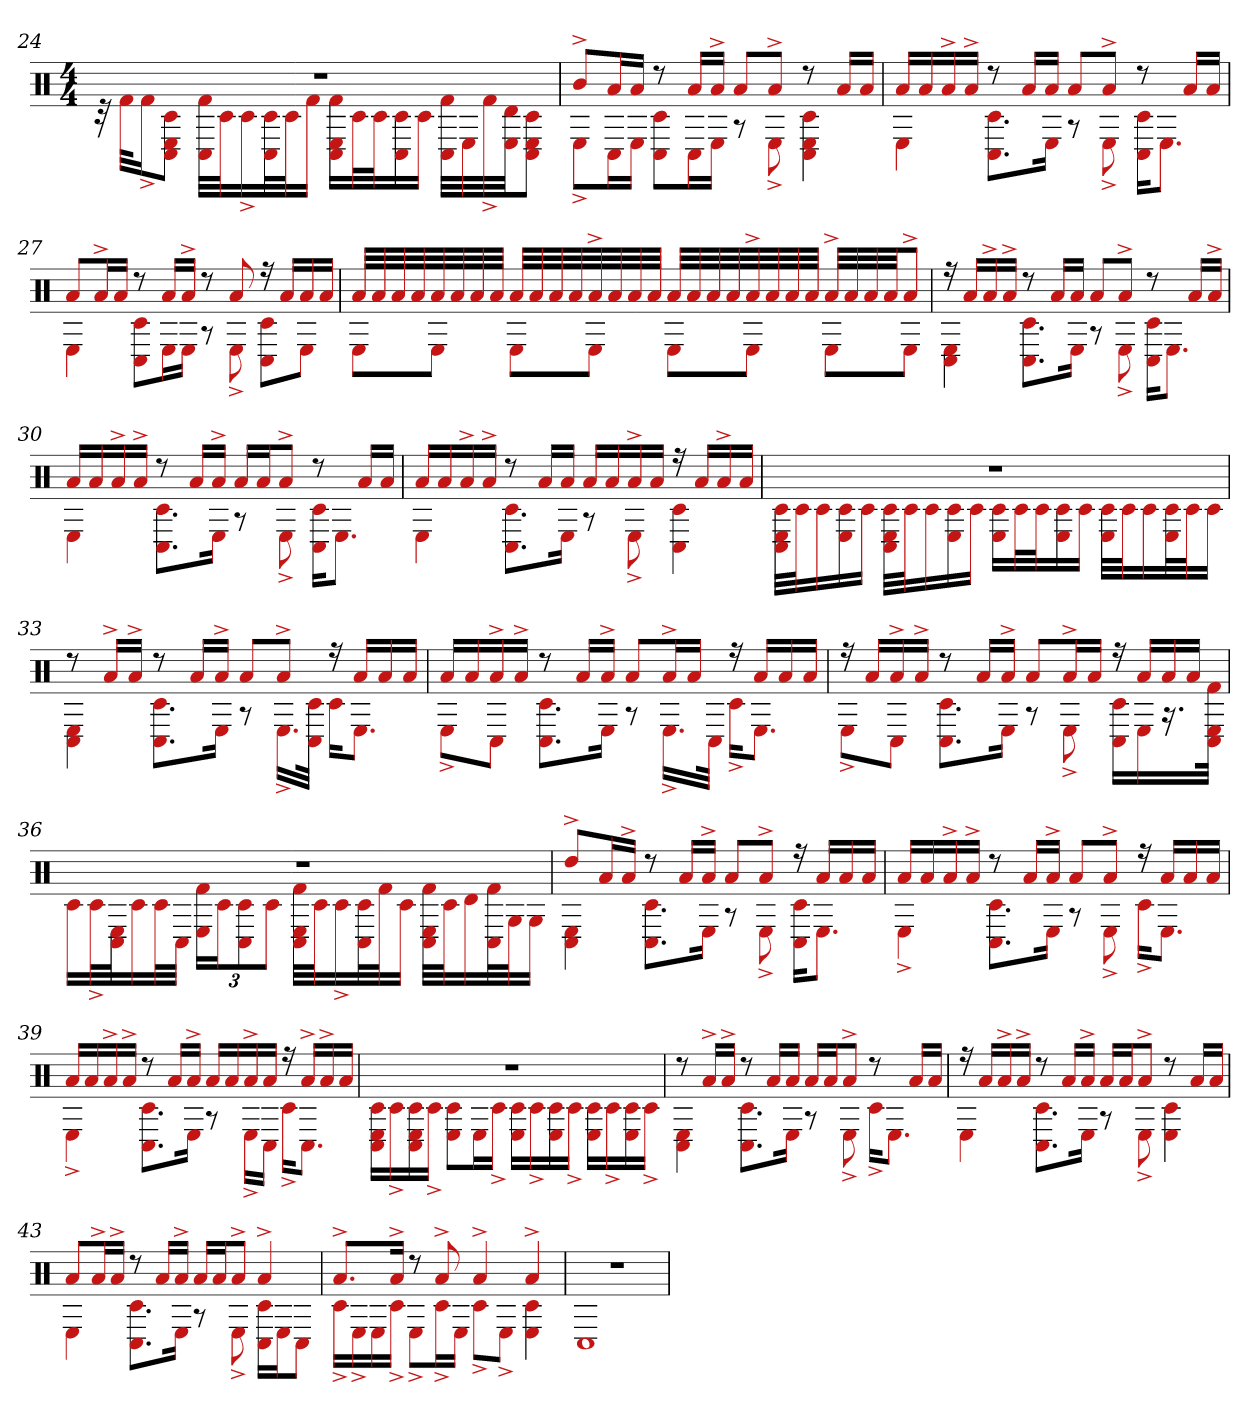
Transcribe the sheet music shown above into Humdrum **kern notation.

**kern
*part1
*staff1
*clefX
*k[]
*M4/4
=24
*^
1r	32r
.	32f#KLL
.	16f#^J
.	8C# 8c# 8EJ
.	32C# 32f#LLL
.	32c#J
.	16c#^
.	32C# 32c#L
.	32c#J
.	16f#JJ
.	16C# 16f# 16ELL
.	32c#L
.	32c#J
.	16C# 16c#
.	16c#JJ
.	32C# 32f#LLL
.	32E
.	32f#^
.	32d 32EJJ
.	8C# 8c# 8EJ
=25	=25
8b^L	8E^L
16aL	16C#L
16aJJ	16EJJ
8r	8c# 8C#L
16aLL	16C#L
16a^JJ	16EJJ
8aL	8r
8a^J	8E^
8r	4C# 4c# 4E
16aLL	.
16aJJ	.
=26	=26
16aLL	4E
16a	.
16a^	.
16a^JJ	.
8r	8.C# 8.c#L
16aLL	.
16aJJ	16EJk
8aL	8r
8a^J	8E^
8r	16C# 16c#KL
.	8.EJ
16aLL	.
16aJJ	.
=27	=27
8aL	4E
16a^L	.
16aJJ	.
8r	8C# 8c#L
16aLL	16EL
16a^JJ	16EJJ
8r	8r
8a	8E^
16r	8C# 8c#L
16aLL	.
16a	8EJ
16aJJ	.
=28	=28
32aLLL	8EL
32a	.
32a	.
32a	.
32a	8EJ
32a	.
32a	.
32aJJJ	.
32aLLL	8EL
32a	.
32a	.
32a	.
32a^	8EJ
32a	.
32a	.
32aJJJ	.
32aLLL	8EL
32a	.
32a	.
32a	.
32a^	8EJ
32a	.
32a	.
32aJJJ	.
32a^LLL	8EL
32a	.
32a	.
32aJJ	.
8a^J	8EJ
=29	=29
16r	4C# 4E
16aLL	.
16a^	.
16a^JJ	.
8r	8.C# 8.c#L
16aLL	.
16aJJ	16EJk
8aL	8r
8a^J	8E^
8r	16C# 16c#KL
.	8.EJ
16aLL	.
16a^JJ	.
=30	=30
16aLL	4E
16a	.
16a^	.
16a^JJ	.
8r	8.C# 8.c#L
16aLL	.
16a^JJ	16EJk
16aLL	8r
16aJ	.
8a^J	8E^
8r	16C# 16c#KL
.	8.EJ
16aLL	.
16aJJ	.
=31	=31
16aLL	4E
16a	.
16a^	.
16a^JJ	.
8r	8.C# 8.c#L
16aLL	.
16aJJ	16EJk
16aLL	8r
16a	.
16a^	8E^
16aJJ	.
16r	4C# 4c#
16aLL	.
16a^	.
16aJJ	.
=32	=32
1r	32C# 32c# 32ELLL
.	32c#J
.	16c#
.	16c# 16E
.	16c#JJ
.	32c# 32E 32C#LLL
.	32c#J
.	16c#
.	16c# 16E
.	16c#JJ
.	16c# 16ELL
.	32c#L
.	32c#J
.	16c# 16E
.	16c#JJ
.	32c# 32ELLL
.	32c#J
.	16c#
.	32E 32c#L
.	32c#J
.	16c#JJ
=33	=33
8r	4C# 4E
16a^LL	.
16a^JJ	.
8r	8.C# 8.c#L
16aLL	.
16a^JJ	16EJk
8aL	8r
8a^J	16.E^LL
.	32C# 32c#JJk
16r	16c#KL
16aLL	8.EJ
16a	.
16aJJ	.
=34	=34
16aLL	8E^L
16a	.
16a^	8C#J
16a^JJ	.
8r	8.C# 8.c#L
16aLL	.
16a^JJ	16EJk
8aL	8r
16a^L	16.E^LL
16aJJ	.
.	32C#JJk
16r	16c#^KL
16aLL	8.EJ
16a	.
16aJJ	.
=35	=35
16r	8E^L
16aLL	.
16a^	8C#J
16a^JJ	.
8r	8.C# 8.c#L
16aLL	.
16a^JJ	16EJk
8aL	8r
16a^L	8E^
16aJJ	.
16r	16C# 16c#LL
16aLL	16E
16a	16.r
16aJJ	.
.	32C# 32E 32f#JJk
=36	=36
1r	16c#LL
.	32c#^L
.	32E 32C#J
.	16c#
.	32c#L
.	32C#JJJ
.	24E 24f#LL
.	24c#J
.	12C# 12c#
.	12c#J
.	32C# 32E 32f#LLL
.	32c#J
.	16c#^
.	32c# 32C#L
.	32f#J
.	16c#JJ
.	32C# 32f# 32ELLL
.	32c#J
.	16d
.	32C# 32f#L
.	32GJ
.	16GJJ
=37	=37
8dd^L	4C# 4E
16aL	.
16a^JJ	.
8r	8.c# 8.C#L
16aLL	.
16a^JJ	16EJk
8aL	8r
8a^J	8E^
16r	16C# 16c#KL
16aLL	8.EJ
16a	.
16aJJ	.
=38	=38
16aLL	4E^
16a	.
16a^	.
16a^JJ	.
8r	8.C# 8.c#L
16aLL	.
16a^JJ	16EJk
8aL	8r
8a^J	8E^
16r	16c#^KL
16aLL	8.EJ
16a	.
16aJJ	.
=39	=39
16aLL	4E^
16a	.
16a^	.
16a^JJ	.
8r	8.C# 8.c#L
16aLL	.
16a^JJ	16EJk
16aLL	8r
16a	.
16a^	16E^LL
16aJJ	16C#JJ
16r	16c#^KL
16a^LL	8.C#J
16a^	.
16aJJ	.
=40	=40
1r	16E 16c# 16C#LL
.	16c#^
.	16E 16C# 16c#
.	16c#^JJ
.	8E 8c#L
.	16EL
.	16c#^JJ
.	16E 16c#LL
.	16c#^
.	16E 16c#
.	16c#^JJ
.	16E 16c#LL
.	16c#^
.	16E 16c#
.	16c#^JJ
=41	=41
8r	4C# 4E
16a^LL	.
16a^JJ	.
8r	8.C# 8.c#L
16aLL	.
16aJJ	16EJk
16aLL	8r
16aJ	.
8a^J	8E^
8r	16c#^KL
.	8.EJ
16aLL	.
16aJJ	.
=42	=42
16r	4E
16aLL	.
16a^	.
16a^JJ	.
8r	8.C# 8.c#L
16aLL	.
16a^JJ	16EJk
16aLL	8r
16aJ	.
8a^J	8E^
8r	4c# 4E
16aLL	.
16aJJ	.
=43	=43
8aL	4E
16a^L	.
16a^JJ	.
8r	8.C# 8.c#L
16aLL	.
16a^JJ	16EJk
16aLL	8r
16aJ	.
8a^J	8E^
4a^	16C# 16c#LL
.	16EJ
.	8C#J
=44	=44
8.a^L	16c#^LL
.	16E^
.	16E
16a^Jk	16c#^JJ
8r	8E^L
8a^	16c#^L
.	16EJJ
4a^	8c#^L
.	8E^J
4a^	4c# 4E
=45	=45
1r	1C#
*v	*v
=
*-
